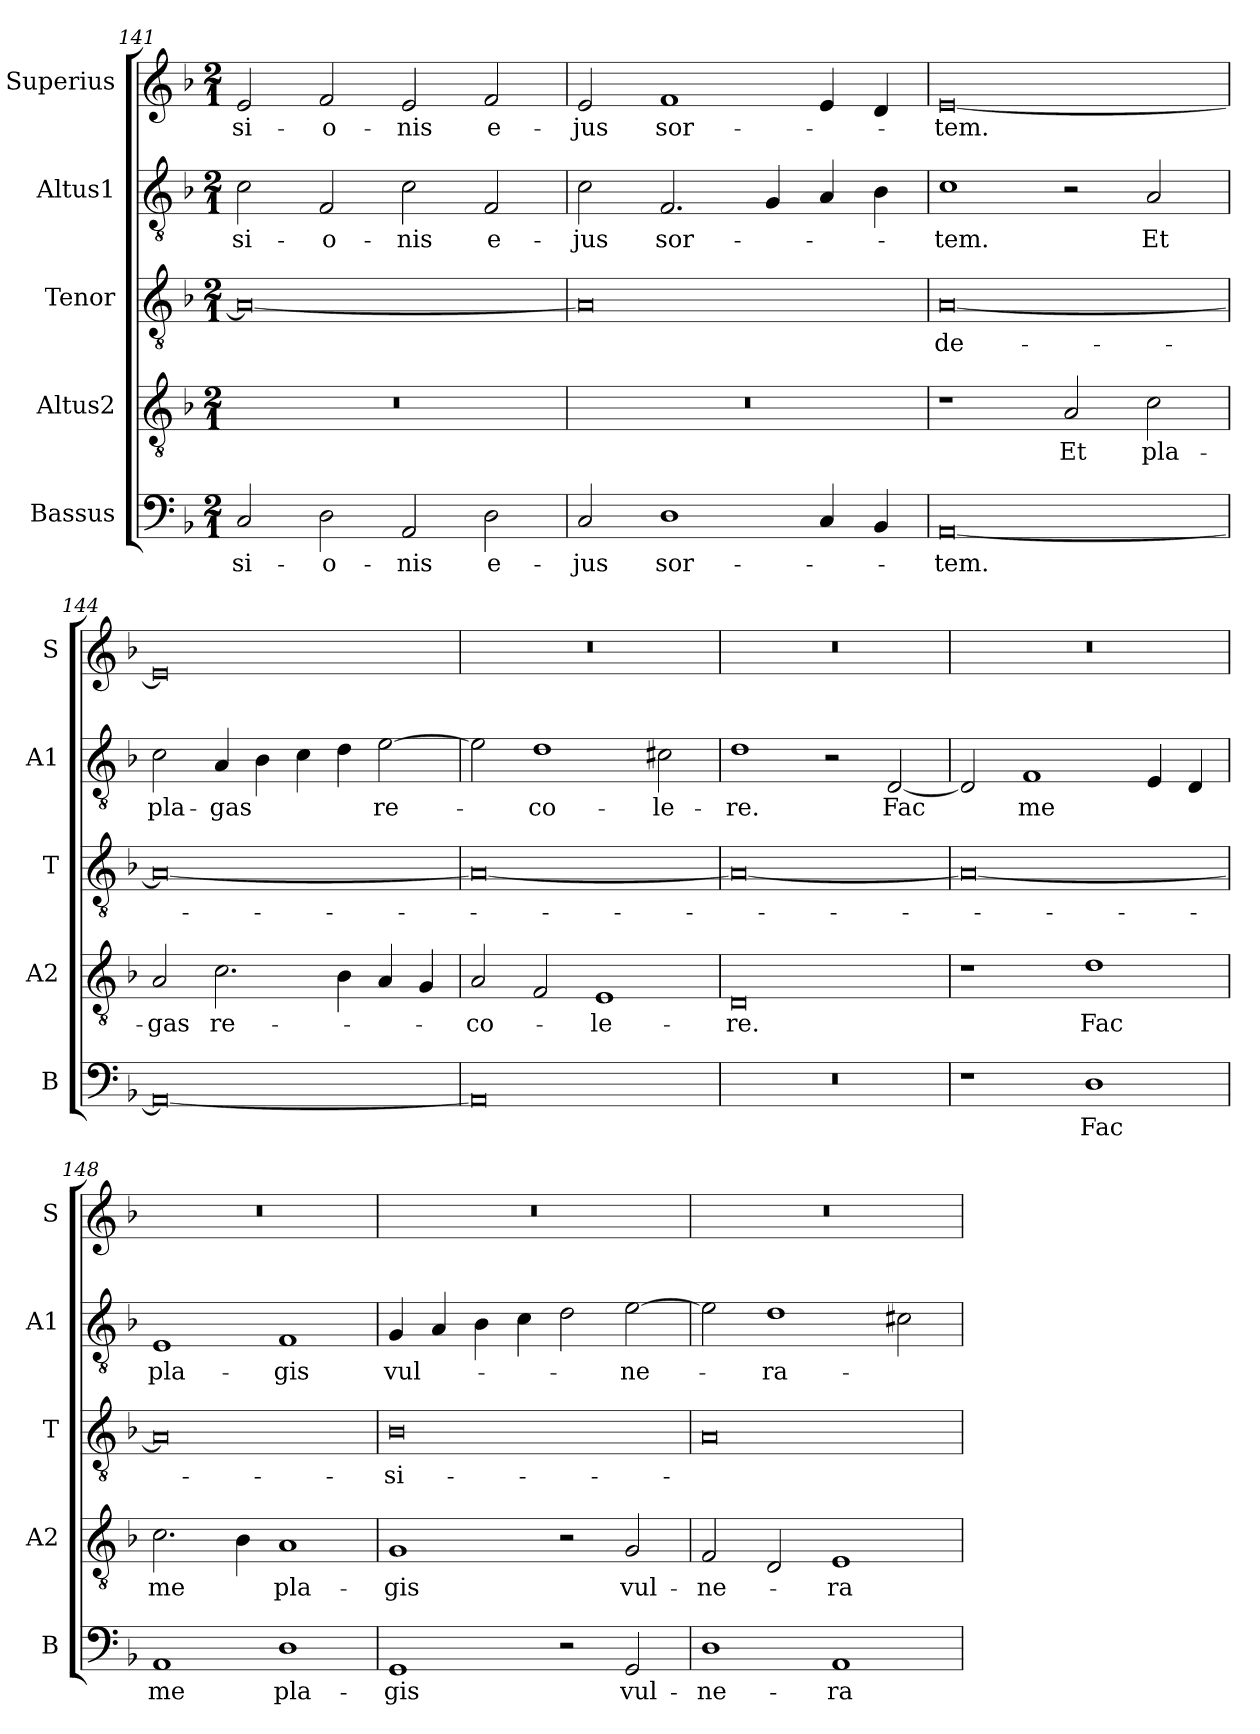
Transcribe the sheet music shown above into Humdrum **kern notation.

**kern	**text	**kern	**text	**kern	**text	**kern	**text	**kern	**text
*part5	*part5	*part4	*part4	*part3	*part3	*part2	*part2	*part1	*part1
*staff5	*staff5	*staff4	*staff4	*staff3	*staff3	*staff2	*staff2	*staff1	*staff1
*I"Bassus	*	*I"Altus2	*	*I"Tenor	*	*I"Altus1	*	*I"Superius	*
*I'B	*	*I'A2	*	*I'T	*	*I'A1	*	*I'S	*
*clefF4	*	*clefGv2	*	*clefGv2	*	*clefGv2	*	*clefG2	*
*k[b-]	*	*k[b-]	*	*k[b-]	*	*k[b-]	*	*k[b-]	*
*M2/1	*	*M2/1	*	*M2/1	*	*M2/1	*	*M2/1	*
=141	=141	=141	=141	=141	=141	=141	=141	=141	=141
2C/	-si-	0r	.	0A_	.	2c\	-si-	2e/	-si-
2D\	-o-	.	.	.	.	2F/	-o-	2f/	-o-
2AA/	-nis	.	.	.	.	2c\	-nis	2e/	-nis
2D\	e-	.	.	.	.	2F/	e-	2f/	e-
=142	=142	=142	=142	=142	=142	=142	=142	=142	=142
2C/	-jus	0r	.	0A]	.	2c\	-jus	2e/	-jus
1D	sor-	.	.	.	.	2.F/	sor-	1f	sor-
.	.	.	.	.	.	4G/	.	.	.
4C/	.	.	.	.	.	4A/	.	4e/	.
4BB-/	.	.	.	.	.	4B-\	.	4d/	.
=143	=143	=143	=143	=143	=143	=143	=143	=143	=143
[0AA	-tem.	1r	.	[0A	de-	1c	-tem.	[0e	-tem.
.	.	2A/	Et	.	.	2r	.	.	.
.	.	2c\	pla-	.	.	2A/	Et	.	.
=144	=144	=144	=144	=144	=144	=144	=144	=144	=144
0AA_	.	2A/	-gas	0A_	.	2c\	pla-	0e]	.
.	.	2.c\	re-	.	.	4A/	-gas	.	.
.	.	.	.	.	.	4B-\	.	.	.
.	.	.	.	.	.	4c\	.	.	.
.	.	4B-\	.	.	.	4d\	.	.	.
.	.	4A/	.	.	.	[2e\	re-	.	.
.	.	4G/	.	.	.	.	.	.	.
=145	=145	=145	=145	=145	=145	=145	=145	=145	=145
0AA]	.	2A/	-co-	0A_	.	2e\]	.	0r	.
.	.	2F/	.	.	.	1d	-co-	.	.
.	.	1E	-le-	.	.	.	.	.	.
.	.	.	.	.	.	2c#X\	-le-	.	.
=146	=146	=146	=146	=146	=146	=146	=146	=146	=146
0r	.	0D	-re.	0A_	.	1d	-re.	0r	.
.	.	.	.	.	.	2r	.	.	.
.	.	.	.	.	.	[2D/	Fac	.	.
=147	=147	=147	=147	=147	=147	=147	=147	=147	=147
1r	.	1r	.	0A_	.	2D/]	.	0r	.
.	.	.	.	.	.	1F	me	.	.
1D	Fac	1d	Fac	.	.	.	.	.	.
.	.	.	.	.	.	4E/	.	.	.
.	.	.	.	.	.	4D/	.	.	.
=148	=148	=148	=148	=148	=148	=148	=148	=148	=148
1AA	me	2.c\	me	0A]	.	1E	pla-	0r	.
.	.	4B-\	.	.	.	.	.	.	.
1D	pla-	1A	pla-	.	.	1F	-gis	.	.
=149	=149	=149	=149	=149	=149	=149	=149	=149	=149
1GG	-gis	1G	-gis	0B-	-si-	4G/	vul-	0r	.
.	.	.	.	.	.	4A/	.	.	.
.	.	.	.	.	.	4B-\	.	.	.
.	.	.	.	.	.	4c\	.	.	.
2r	.	2r	.	.	.	2d\	.	.	.
2GG/	vul-	2G/	vul-	.	.	[2e\	-ne-	.	.
=150	=150	=150	=150	=150	=150	=150	=150	=150	=150
1D	-ne-	2F/	-ne-	0A	.	2e\]	.	0r	.
.	.	2D/	.	.	.	1d	-ra-	.	.
1AA	-ra-	1E	-ra-	.	.	.	.	.	.
.	.	.	.	.	.	2c#X\	.	.	.
=	=	=	=	=	=	=	=	=	=
*-	*-	*-	*-	*-	*-	*-	*-	*-	*-
